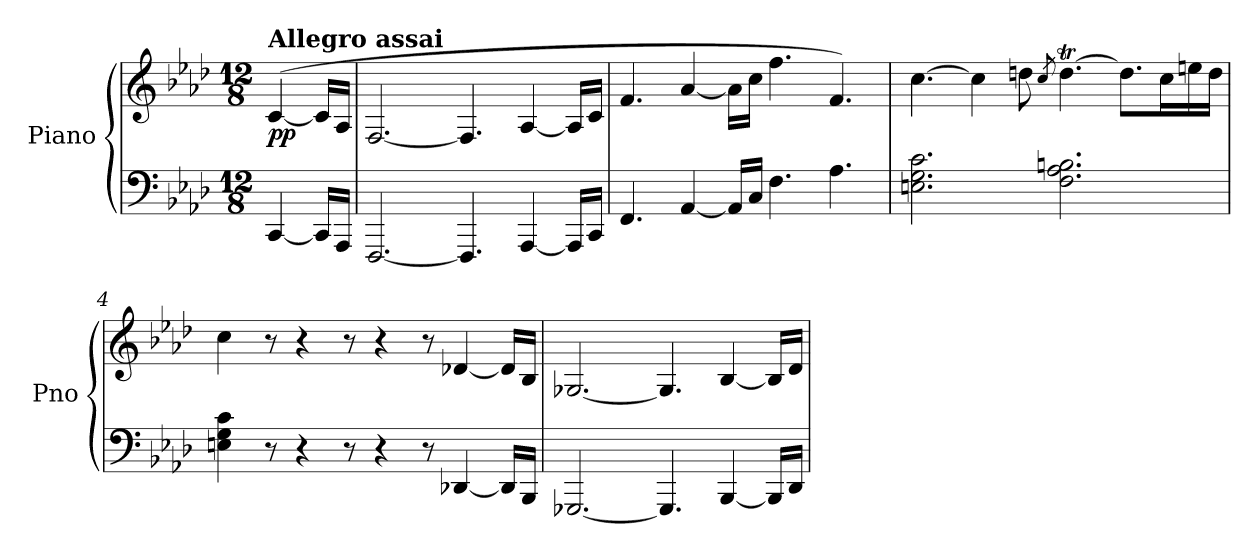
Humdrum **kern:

**kern	**kern	**dynam
*part1	*part1	*part1
*staff2	*staff1	*staff1/2
*I"Piano	*	*
*I'Pno	*	*
*clefF4	*clefG2	*
*k[b-e-a-d-]	*k[b-e-a-d-]	*
*A-:	*A-:	*
*M12/8	*M12/8	*
=	=	=
!	!LO:TX:a:B:t=Allegro assai	!
!	!	!LO:DY:b
[4CC/	(>[4c/	pp
16CC/LL]	16c/LL]	.
16AAA-/JJ	16A-/JJ	.
=1	=1	=1
[2.FFF/	[2.F/	.
4.FFF/]	4.F/]	.
[4AAA-/	[4A-/	.
16AAA-/LL]	16A-/LL]	.
16CC/JJ	16c/JJ	.
=2	=2	=2
4.FF/	4.f/	.
[4AA-/	[4a-/	.
16AA-/LL]	16a-\LL]	.
16C/JJ	16cc\JJ	.
4.F\	4.ff\	.
4.A-\	4.f/)	.
=3	=3	=3
2.En\ 2.G\ 2.c\	[4.cc\	.
.	4cc\]	.
.	8ddn\	.
.	8qcc/	.
2.F\ 2.A-\ 2.Bn\	[4.ddt\	.
.	8.dd\L]	.
.	16cc\L	.
.	16een\	.
.	16dd\JJ	.
!!LO:LB:g=z
=4	=4	=4
4En\ 4G\ 4c\	4cc\	.
8r	8r	.
4r	4r	.
8r	8r	.
4r	4r	.
8r	8r	.
[4DD-X/	[4d-X/	.
16DD-/LL]	16d-/LL]	.
16BBB-/JJ	16B-/JJ	.
=5	=5	=5
[2.GGG-X/	[2.G-X/	.
4.GGG-/]	4.G-/]	.
[4BBB-/	[4B-/	.
16BBB-/LL]	16B-/LL]	.
16DD-/JJ	16d-/JJ	.
=	=	=
*-	*-	*-
